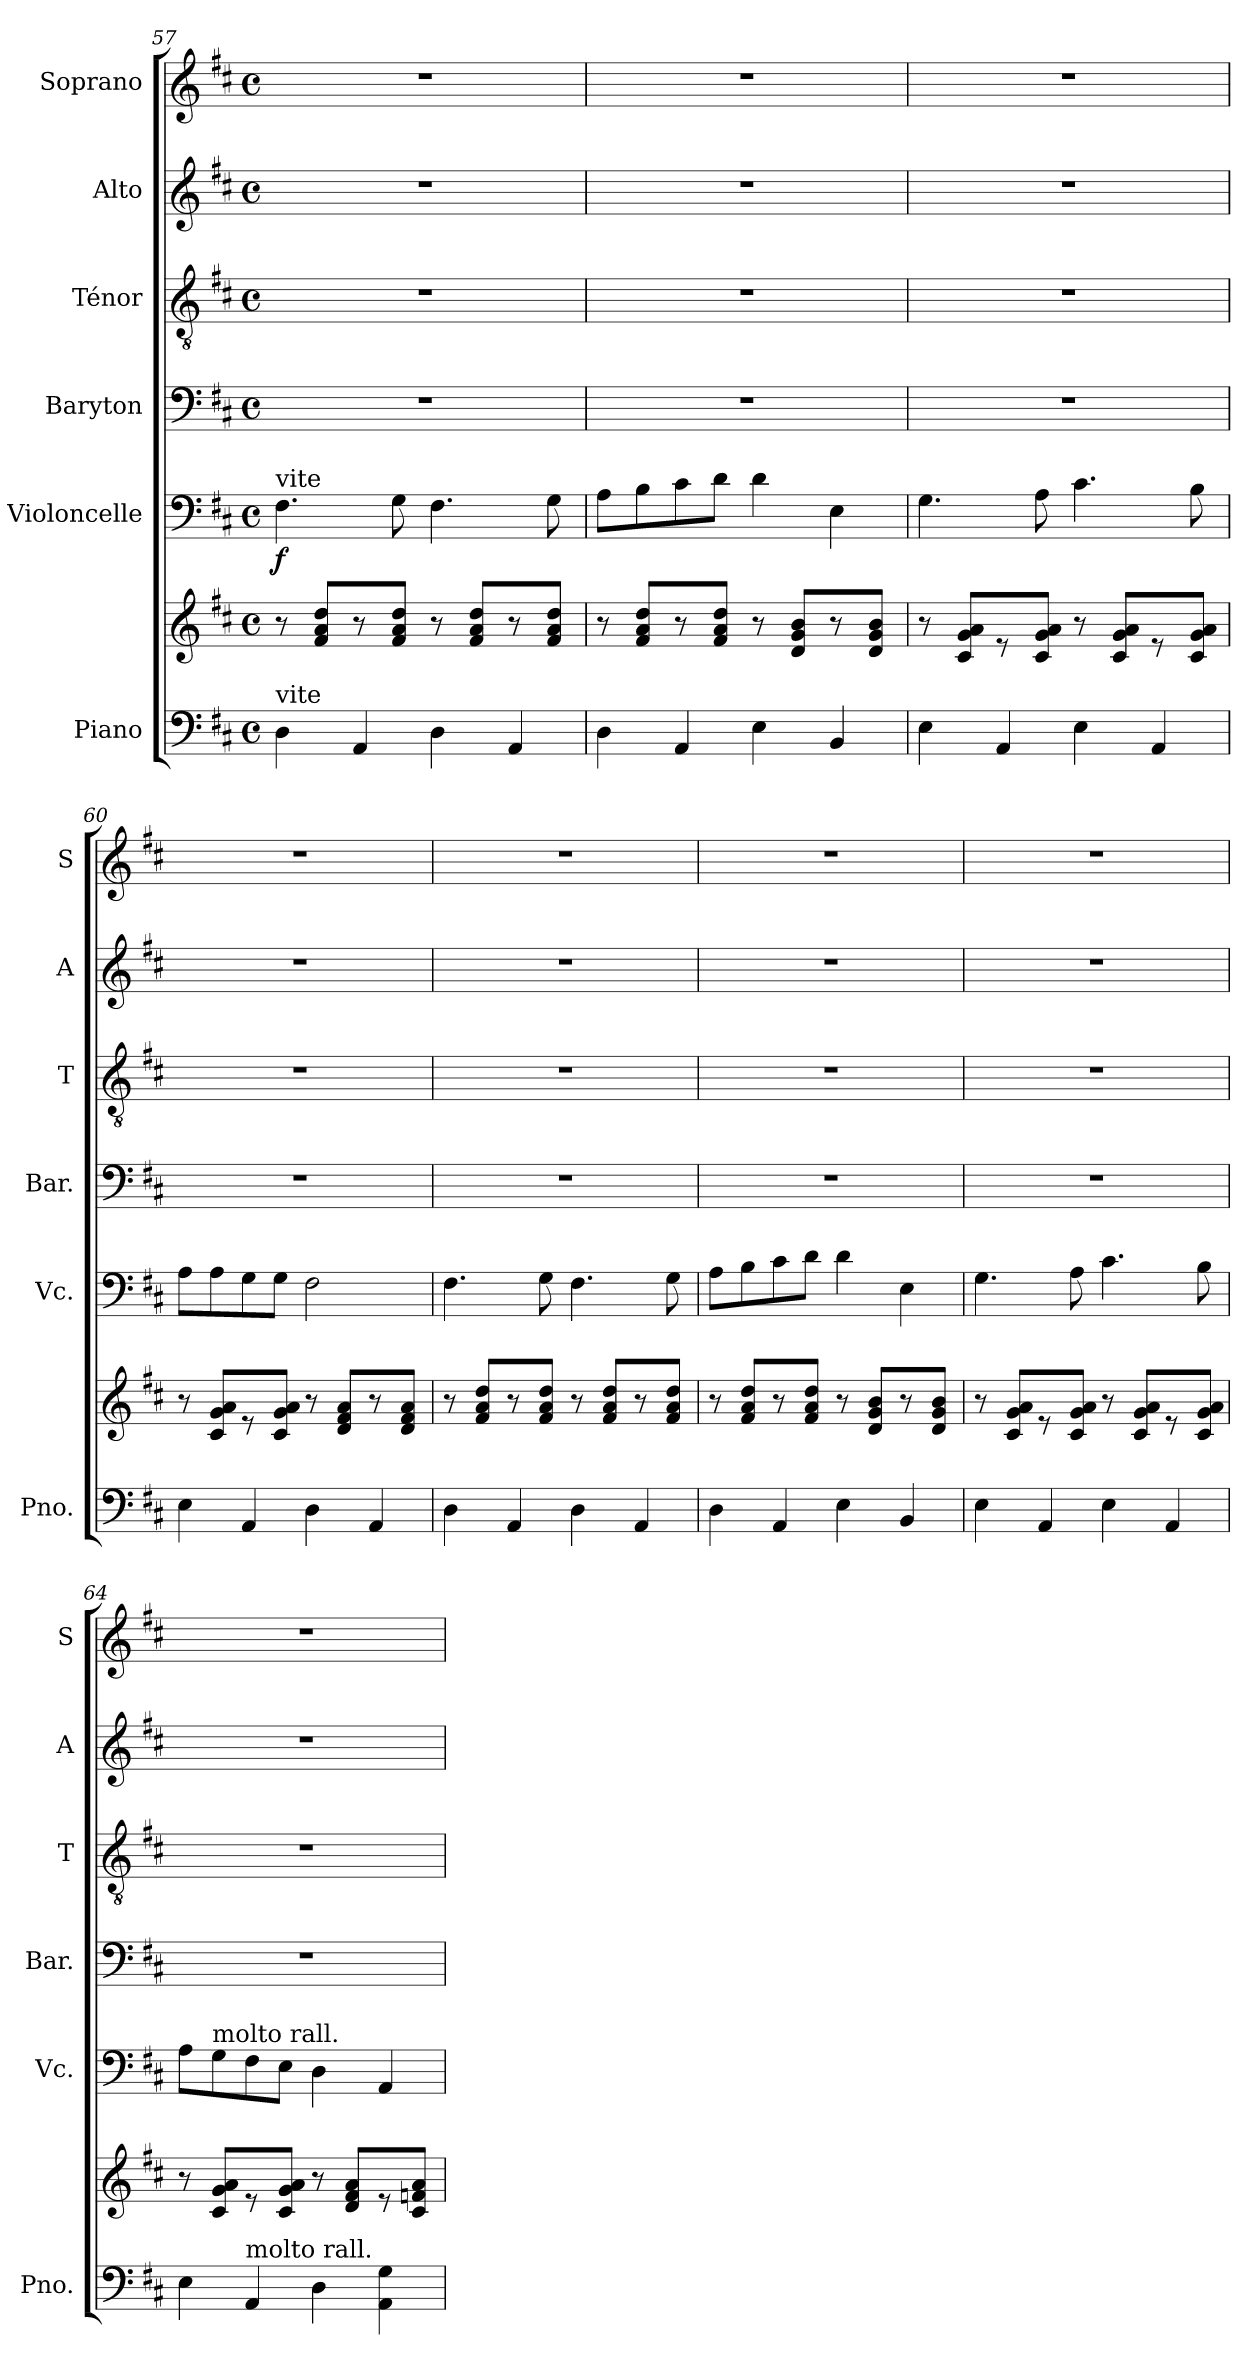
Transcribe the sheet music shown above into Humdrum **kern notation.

**kern	**kern	**kern	**dynam	**kern	**kern	**kern	**kern
*part6	*part6	*part5	*part5	*part4	*part3	*part2	*part1
*staff7	*staff6	*staff5	*staff5	*staff4	*staff3	*staff2	*staff1
*I"Piano	*	*I"Violoncelle	*	*I"Baryton	*I"Ténor	*I"Alto	*I"Soprano
*I'Pno.	*	*I'Vc.	*	*I'Bar.	*I'T	*I'A	*I'S
!!LO:PB:g=z
*clefF4	*clefG2	*clefF4	*	*clefF4	*clefGv2	*clefG2	*clefG2
*k[f#c#]	*k[f#c#]	*k[f#c#]	*	*k[f#c#]	*k[f#c#]	*k[f#c#]	*k[f#c#]
*D:	*D:	*D:	*	*D:	*D:	*D:	*D:
*M4/4	*M4/4	*M4/4	*	*M4/4	*M4/4	*M4/4	*M4/4
*met(c)	*met(c)	*met(c)	*	*met(c)	*met(c)	*met(c)	*met(c)
=57	=57	=57	=57	=57	=57	=57	=57
!	!	!LO:TX:a:t=vite	!	!	!	!	!
!LO:TX:a:t=vite	!	!	!	!	!	!	!
!	!	!	!LO:DY:b	!	!	!	!
4D\	8r	4.F#\	f	1r	1r	1r	1r
.	8f#/ 8a/ 8dd/L	.	.	.	.	.	.
4AA/	8r	.	.	.	.	.	.
.	8f#/ 8a/ 8dd/J	8G\	.	.	.	.	.
4D\	8r	4.F#\	.	.	.	.	.
.	8f#/ 8a/ 8dd/L	.	.	.	.	.	.
4AA/	8r	.	.	.	.	.	.
.	8f#/ 8a/ 8dd/J	8G\	.	.	.	.	.
=58	=58	=58	=58	=58	=58	=58	=58
4D\	8r	8A\L	.	1r	1r	1r	1r
.	8f#/ 8a/ 8dd/L	8B\	.	.	.	.	.
4AA/	8r	8c#\	.	.	.	.	.
.	8f#/ 8a/ 8dd/J	8d\J	.	.	.	.	.
4E\	8r	4d\	.	.	.	.	.
.	8d/ 8g/ 8b/L	.	.	.	.	.	.
4BB/	8r	4E\	.	.	.	.	.
.	8d/ 8g/ 8b/J	.	.	.	.	.	.
=59	=59	=59	=59	=59	=59	=59	=59
4E\	8r	4.G\	.	1r	1r	1r	1r
.	8c#/ 8g/ 8a/L	.	.	.	.	.	.
4AA/	8r	.	.	.	.	.	.
.	8c#/ 8g/ 8a/J	8A\	.	.	.	.	.
4E\	8r	4.c#\	.	.	.	.	.
.	8c#/ 8g/ 8a/L	.	.	.	.	.	.
4AA/	8r	.	.	.	.	.	.
.	8c#/ 8g/ 8a/J	8B\	.	.	.	.	.
=60	=60	=60	=60	=60	=60	=60	=60
4E\	8r	8A\L	.	1r	1r	1r	1r
.	8c#/ 8g/ 8a/L	8A\	.	.	.	.	.
4AA/	8r	8G\	.	.	.	.	.
.	8c#/ 8g/ 8a/J	8G\J	.	.	.	.	.
4D\	8r	2F#\	.	.	.	.	.
.	8d/ 8f#/ 8a/L	.	.	.	.	.	.
4AA/	8r	.	.	.	.	.	.
.	8d/ 8f#/ 8a/J	.	.	.	.	.	.
!!LO:PB:g=z
=61	=61	=61	=61	=61	=61	=61	=61
4D\	8r	4.F#\	.	1r	1r	1r	1r
.	8f#/ 8a/ 8dd/L	.	.	.	.	.	.
4AA/	8r	.	.	.	.	.	.
.	8f#/ 8a/ 8dd/J	8G\	.	.	.	.	.
4D\	8r	4.F#\	.	.	.	.	.
.	8f#/ 8a/ 8dd/L	.	.	.	.	.	.
4AA/	8r	.	.	.	.	.	.
.	8f#/ 8a/ 8dd/J	8G\	.	.	.	.	.
=62	=62	=62	=62	=62	=62	=62	=62
4D\	8r	8A\L	.	1r	1r	1r	1r
.	8f#/ 8a/ 8dd/L	8B\	.	.	.	.	.
4AA/	8r	8c#\	.	.	.	.	.
.	8f#/ 8a/ 8dd/J	8d\J	.	.	.	.	.
4E\	8r	4d\	.	.	.	.	.
.	8d/ 8g/ 8b/L	.	.	.	.	.	.
4BB/	8r	4E\	.	.	.	.	.
.	8d/ 8g/ 8b/J	.	.	.	.	.	.
=63	=63	=63	=63	=63	=63	=63	=63
4E\	8r	4.G\	.	1r	1r	1r	1r
.	8c#/ 8g/ 8a/L	.	.	.	.	.	.
4AA/	8r	.	.	.	.	.	.
.	8c#/ 8g/ 8a/J	8A\	.	.	.	.	.
4E\	8r	4.c#\	.	.	.	.	.
.	8c#/ 8g/ 8a/L	.	.	.	.	.	.
4AA/	8r	.	.	.	.	.	.
.	8c#/ 8g/ 8a/J	8B\	.	.	.	.	.
=64	=64	=64	=64	=64	=64	=64	=64
4E\	8r	8A\L	.	1r	1r	1r	1r
!	!	!LO:TX:a:t=molto rall.	!	!	!	!	!
.	8c#/ 8g/ 8a/L	8G\	.	.	.	.	.
!LO:TX:a:t=molto rall.	!	!	!	!	!	!	!
4AA/	8r	8F#\	.	.	.	.	.
.	8c#/ 8g/ 8a/J	8E\J	.	.	.	.	.
4D\	8r	4D\	.	.	.	.	.
.	8d/ 8f#/ 8a/L	.	.	.	.	.	.
4AA\ 4G\	8r	4AA/	.	.	.	.	.
.	8c#/ 8fn/ 8a/J	.	.	.	.	.	.
=	=	=	=	=	=	=	=
*-	*-	*-	*-	*-	*-	*-	*-
